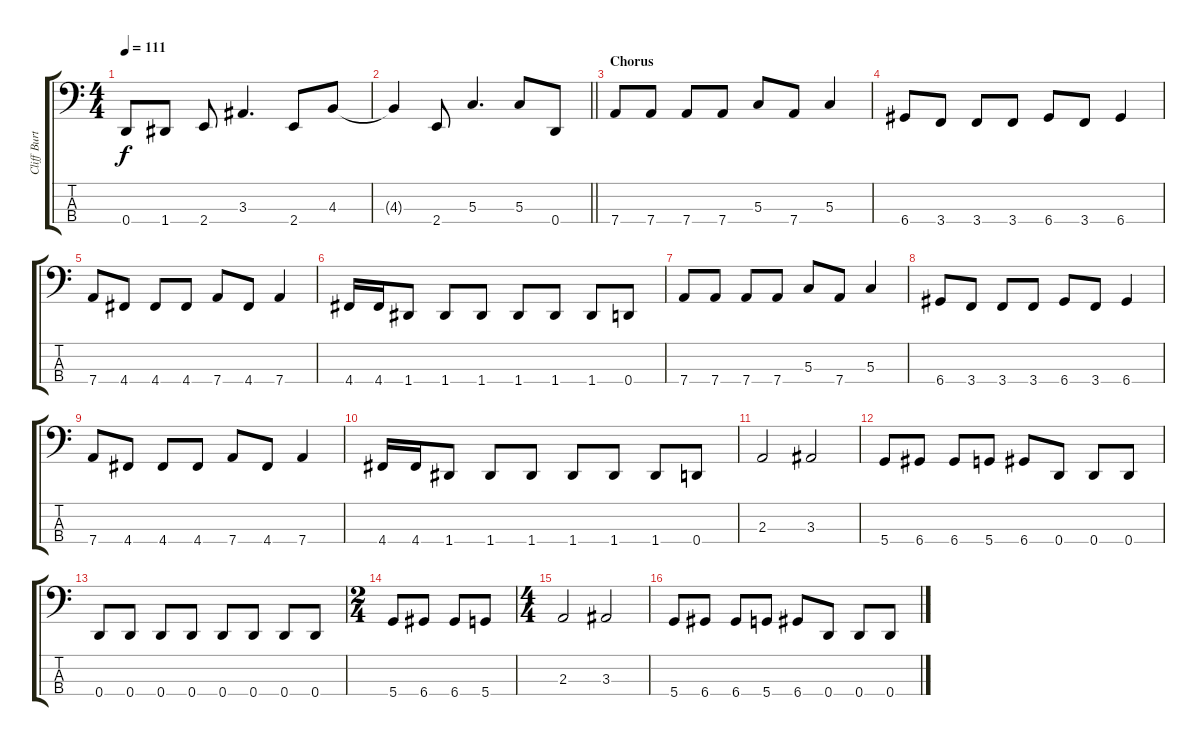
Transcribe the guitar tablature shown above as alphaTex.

\track ("Cliff Burton (Bass)" "Cliff Burt") {instrument electricbassfinger}
\staff {score tabs}
\tuning (F2 C2 G1 D1) {hide}
\ts (4 4)
\tempo 111
\clef f4
\ks c
0.4.8{dy f} 1.4.8 2.4.8 3.3.4{d} 2.4.8 4.3.8 |
\barLineRight lightlight
4.3{t}.4 2.4.8 5.3.4{d} 5.3.8 0.4.8 |
\section ("" "Chorus")
7.4.8 7.4.8 7.4.8 7.4.8 5.3.8 7.4.8 5.3.4 |
6.4.8 3.4.8 3.4.8 3.4.8 6.4.8 3.4.8 6.4.4 |
7.4.8 4.4.8 4.4.8 4.4.8 7.4.8 4.4.8 7.4.4 |
4.4.16 4.4.16 1.4.8 1.4.8 1.4.8 1.4.8 1.4.8 1.4.8 0.4.8 |
7.4.8 7.4.8 7.4.8 7.4.8 5.3.8 7.4.8 5.3.4 |
6.4.8 3.4.8 3.4.8 3.4.8 6.4.8 3.4.8 6.4.4 |
7.4.8 4.4.8 4.4.8 4.4.8 7.4.8 4.4.8 7.4.4 |
4.4.16 4.4.16 1.4.8 1.4.8 1.4.8 1.4.8 1.4.8 1.4.8 0.4.8 |
2.3.2 3.3.2 |
5.4.8 6.4.8 6.4.8 5.4.8 6.4.8 0.4.8 0.4.8 0.4.8 |
0.4.8 0.4.8 0.4.8 0.4.8 0.4.8 0.4.8 0.4.8 0.4.8 |
\ts (2 4)
5.4.8 6.4.8 6.4.8 5.4.8 |
\ts (4 4)
2.3.2 3.3.2 |
5.4.8 6.4.8 6.4.8 5.4.8 6.4.8 0.4.8 0.4.8 0.4.8
